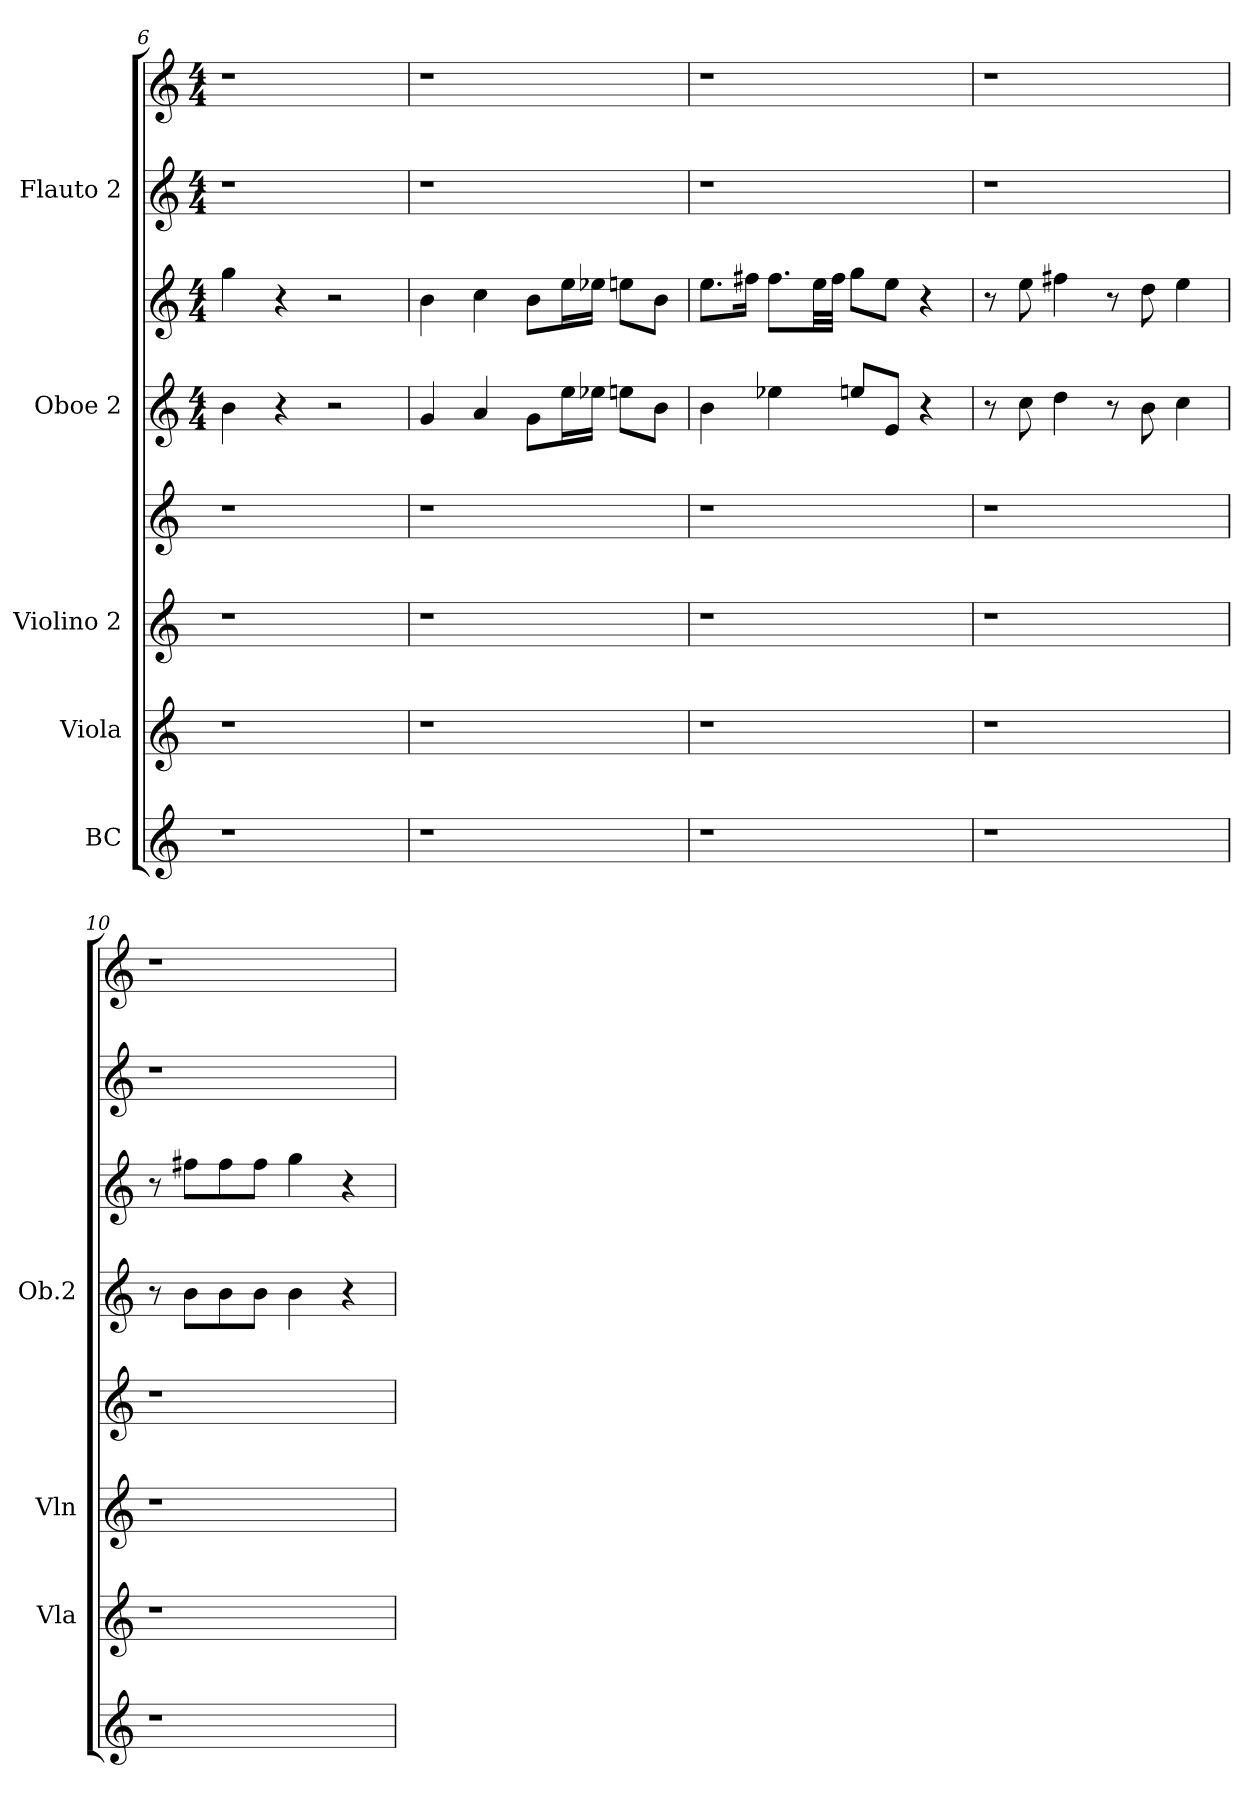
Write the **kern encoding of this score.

**kern	**kern	**kern	**kern	**kern	**kern	**kern	**kern
*part5	*part4	*part3	*part3	*part2	*part2	*part1	*part1
*staff8	*staff7	*staff6	*staff5	*staff4	*staff3	*staff2	*staff1
*I"BC	*I"Viola	*I"Violino 2	*	*I"Oboe 2	*	*I"Flauto 2	*
*	*I'Vla	*I'Vln	*	*I'Ob.2	*	*	*
*clefG2	*clefG2	*clefG2	*clefG2	*clefG2	*clefG2	*clefG2	*clefG2
*k[]	*k[]	*k[]	*k[]	*k[]	*k[]	*k[]	*k[]
*	*	*	*	*M4/4	*M4/4	*M4/4	*M4/4
=6	=6	=6	=6	=6	=6	=6	=6
1r	1r	1r	1r	4b\	4gg\	1r	1r
.	.	.	.	4r	4r	.	.
.	.	.	.	2r	2r	.	.
!!LO:PB:g=z
=7	=7	=7	=7	=7	=7	=7	=7
1r	1r	1r	1r	4g/	4b\	1r	1r
.	.	.	.	4a/	4cc\	.	.
.	.	.	.	8g\L	8b\L	.	.
.	.	.	.	16ee\L	16ee\L	.	.
.	.	.	.	16ee-X\JJ	16ee-X\JJ	.	.
.	.	.	.	8een\L	8een\L	.	.
.	.	.	.	8b\J	8b\J	.	.
=8	=8	=8	=8	=8	=8	=8	=8
1r	1r	1r	1r	4b\	8.ee\L	1r	1r
.	.	.	.	.	16ff#X\Jk	.	.
.	.	.	.	4ee-X\	8.ff#\L	.	.
.	.	.	.	.	32ee\LL	.	.
.	.	.	.	.	32ff#\JJJ	.	.
.	.	.	.	8een/L	8gg\L	.	.
.	.	.	.	8e/J	8ee\J	.	.
.	.	.	.	4r	4r	.	.
=9	=9	=9	=9	=9	=9	=9	=9
1r	1r	1r	1r	8r	8r	1r	1r
.	.	.	.	8cc\	8ee\	.	.
.	.	.	.	4dd\	4ff#X\	.	.
.	.	.	.	8r	8r	.	.
.	.	.	.	8b\	8dd\	.	.
.	.	.	.	4cc\	4ee\	.	.
!!LO:LB:g=z
=10	=10	=10	=10	=10	=10	=10	=10
1r	1r	1r	1r	8r	8r	1r	1r
.	.	.	.	8b\L	8ff#X\L	.	.
.	.	.	.	8b\	8ff#\	.	.
.	.	.	.	8b\J	8ff#\J	.	.
.	.	.	.	4b\	4gg\	.	.
.	.	.	.	4r	4r	.	.
=	=	=	=	=	=	=	=
*-	*-	*-	*-	*-	*-	*-	*-
